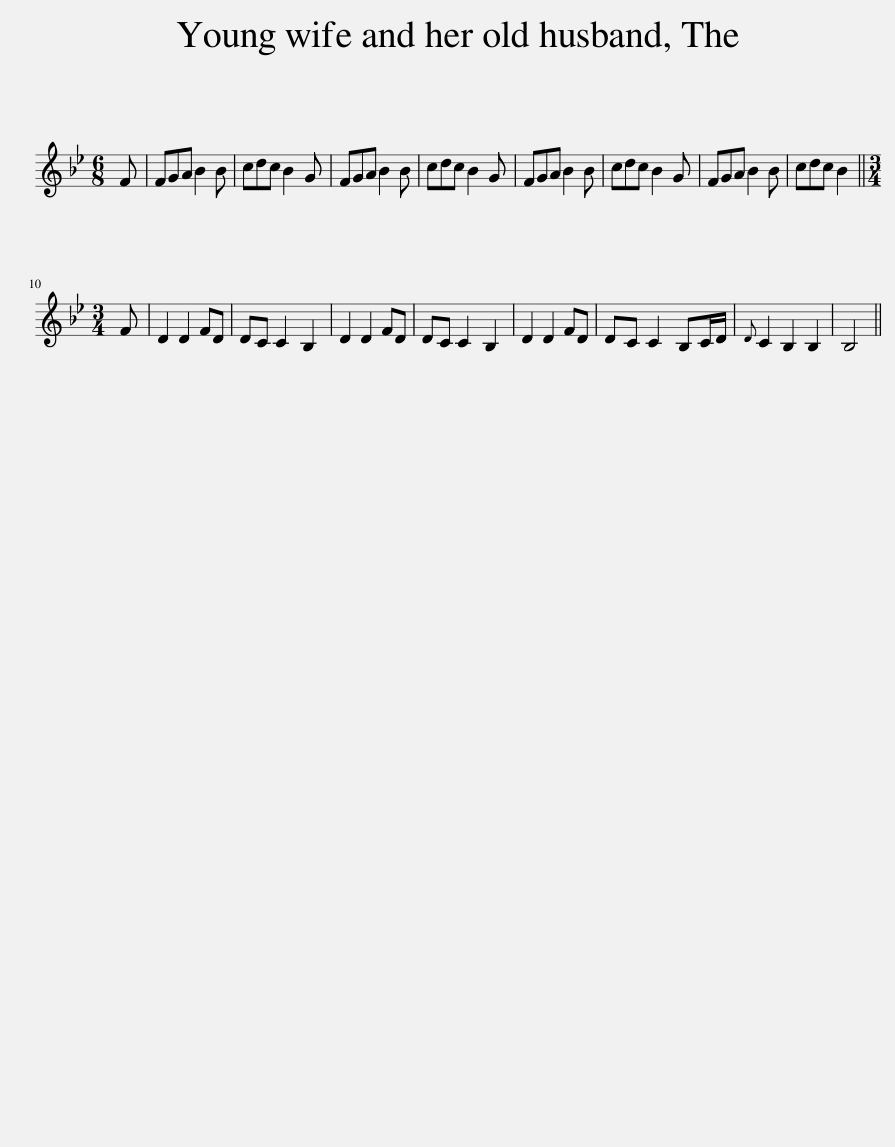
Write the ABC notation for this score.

X:1
L:1/8
M:6/8
I:linebreak $
K:Bb
V:1 treble
V:1
 F | FGA B2 B | cdc B2 G | FGA B2 B | cdc B2 G | %5
 FGA B2 B | cdc B2 G | FGA B2 B | cdc B2 ||$[M:3/4] F | %10
 D2 D2 FD | DC C2 B,2 | D2 D2 FD | DC C2 B,2 | D2 D2 FD | %15
 DC C2 B,C/D/ |{D} C2 B,2 B,2 | B,4 || %18
